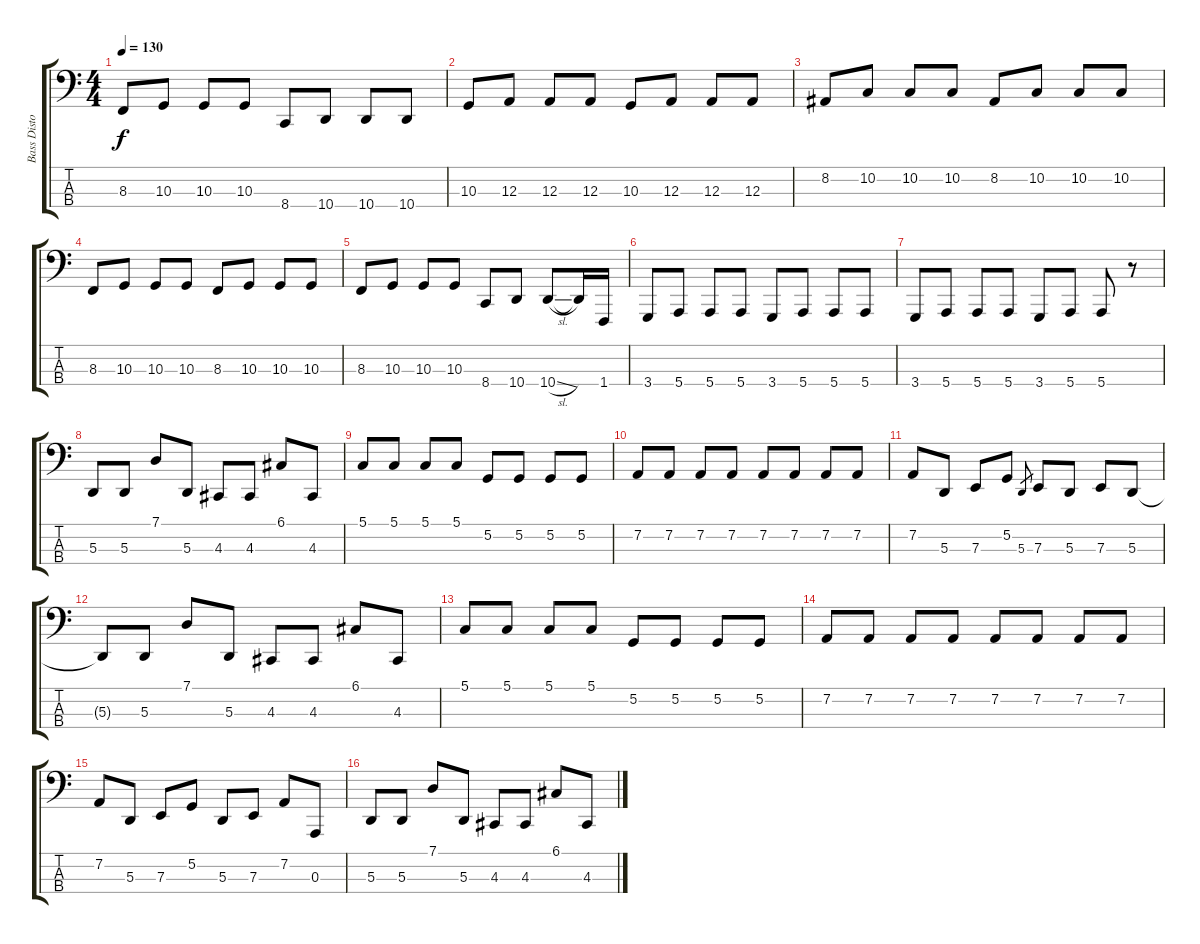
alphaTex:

\track ("Bass Distortion" "Bass Disto") {instrument lead8bassandlead}
\staff {score tabs}
\tuning (G2 D2 A1 E1) {hide}
\ts (4 4)
\tempo 130
\clef f4
\ks c
8.3.8{dy f} 10.3.8 10.3.8 10.3.8 8.4.8 10.4.8 10.4.8 10.4.8 |
10.3.8 12.3.8 12.3.8 12.3.8 10.3.8 12.3.8 12.3.8 12.3.8 |
8.2.8 10.2.8 10.2.8 10.2.8 8.2.8 10.2.8 10.2.8 10.2.8 |
8.3.8 10.3.8 10.3.8 10.3.8 8.3.8 10.3.8 10.3.8 10.3.8 |
8.3.8 10.3.8 10.3.8 10.3.8 8.4.8 10.4.8 10.4{sl}.8 10.4{t}.16 1.4.16 |
3.4.8 5.4.8 5.4.8 5.4.8 3.4.8 5.4.8 5.4.8 5.4.8 |
3.4.8 5.4.8 5.4.8 5.4.8 3.4.8 5.4.8 5.4.8 r.8 |
5.3.8 5.3.8 7.1.8 5.3.8 4.3.8 4.3.8 6.1.8 4.3.8 |
5.1.8 5.1.8 5.1.8 5.1.8 5.2.8 5.2.8 5.2.8 5.2.8 |
7.2.8 7.2.8 7.2.8 7.2.8 7.2.8 7.2.8 7.2.8 7.2.8 |
7.2.8 5.3.8 7.3.8 5.2.8 5.3.8{gr} 7.3.8 5.3.8 7.3.8 5.3.8 |
5.3{t}.8 5.3.8 7.1.8 5.3.8 4.3.8 4.3.8 6.1.8 4.3.8 |
5.1.8 5.1.8 5.1.8 5.1.8 5.2.8 5.2.8 5.2.8 5.2.8 |
7.2.8 7.2.8 7.2.8 7.2.8 7.2.8 7.2.8 7.2.8 7.2.8 |
7.2.8 5.3.8 7.3.8 5.2.8 5.3.8 7.3.8 7.2.8 0.3.8 |
5.3.8 5.3.8 7.1.8 5.3.8 4.3.8 4.3.8 6.1.8 4.3.8
